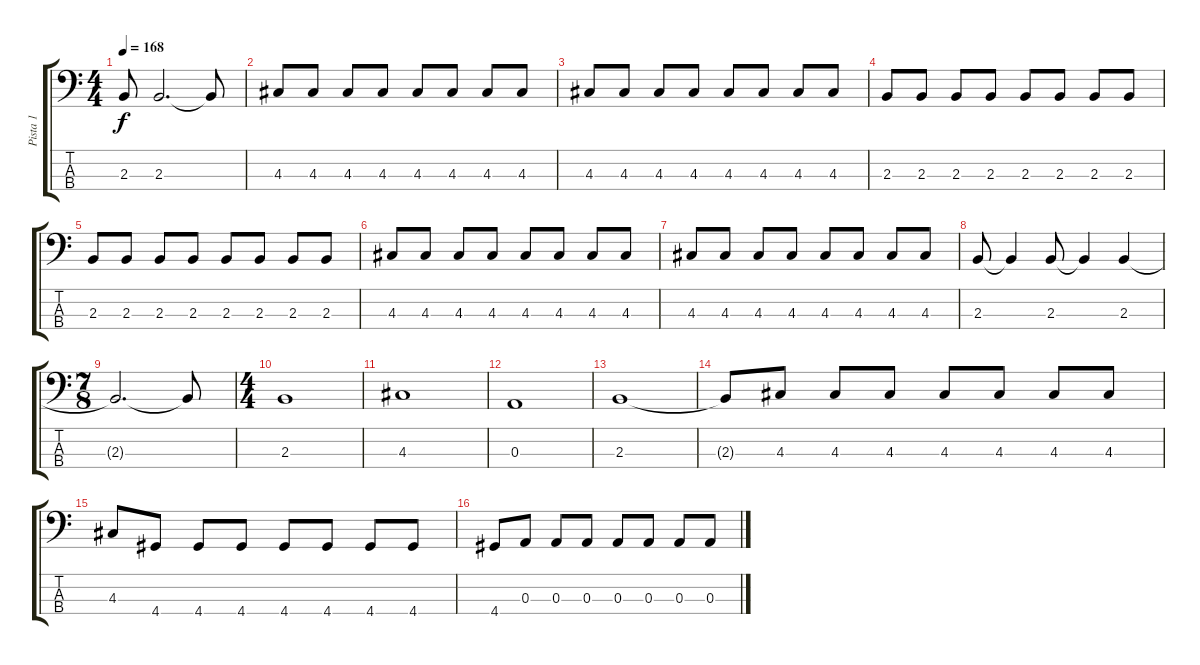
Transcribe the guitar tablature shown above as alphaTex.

\track ("Pista 1" "Pista 1") {instrument electricbassfinger}
\staff {score tabs}
\tuning (G2 D2 A1 E1) {hide}
\ts (4 4)
\tempo 168
\clef f4
\ks c
2.3.8{dy f} 2.3.2{d} 2.3{t}.8 |
4.3.8 4.3.8 4.3.8 4.3.8 4.3.8 4.3.8 4.3.8 4.3.8 |
4.3.8 4.3.8 4.3.8 4.3.8 4.3.8 4.3.8 4.3.8 4.3.8 |
2.3.8 2.3.8 2.3.8 2.3.8 2.3.8 2.3.8 2.3.8 2.3.8 |
2.3.8 2.3.8 2.3.8 2.3.8 2.3.8 2.3.8 2.3.8 2.3.8 |
4.3.8 4.3.8 4.3.8 4.3.8 4.3.8 4.3.8 4.3.8 4.3.8 |
4.3.8 4.3.8 4.3.8 4.3.8 4.3.8 4.3.8 4.3.8 4.3.8 |
2.3.8 2.3{t}.4 2.3.8 2.3{t}.4 2.3.4 |
\ts (7 8)
2.3{t}.2{d} 2.3{t}.8 |
\ts (4 4)
2.3.1 |
4.3.1 |
0.3.1 |
2.3.1 |
2.3{t}.8 4.3.8 4.3.8 4.3.8 4.3.8 4.3.8 4.3.8 4.3.8 |
4.3.8 4.4.8 4.4.8 4.4.8 4.4.8 4.4.8 4.4.8 4.4.8 |
4.4.8 0.3.8 0.3.8 0.3.8 0.3.8 0.3.8 0.3.8 0.3.8
